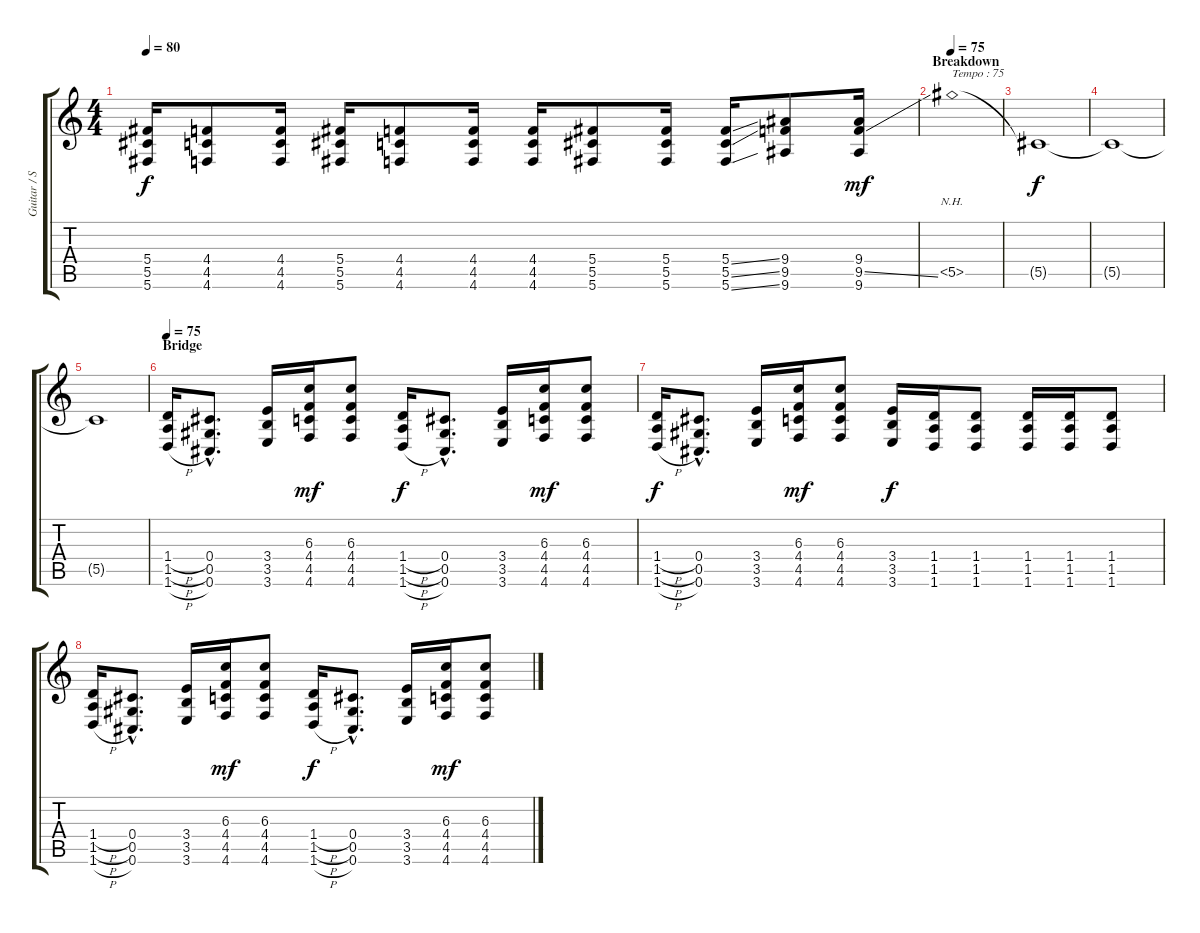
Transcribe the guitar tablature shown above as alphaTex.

\track ("Guitar / Stef Carpenter" "Guitar / S") {instrument distortionguitar}
\staff {score tabs}
\tuning (Eb4 Bb3 Gb3 Db3 Ab2 Db2) {hide}
\ts (4 4)
\tempo 80
\clef g2
\ks c
(5.4 5.5 5.6).16{dy f} (4.4 4.5 4.6).8 (4.4 4.5 4.6).16 (5.4 5.5 5.6).16 (4.4 4.5 4.6).8 (4.4 4.5 4.6).16 (4.4 4.5 4.6).16 (5.4 5.5 5.6).8 (5.4 5.5 5.6).16 (5.4{ss} 5.5{ss} 5.6{ss}).16 (9.4 9.5 9.6).8 (9.4 9.5{ss} 9.6).16{dy mf} |
\section ("" "Breakdown")
\tempo 75
5.5{nh}.1{txt "Tempo : 75" volume 13} |
5.5{t}.1{dy f} |
5.5{t}.1 |
5.5{t}.1 |
\section ("" "Bridge")
\tempo 75
(1.4{h} 1.5{h} 1.6{h}).16{volume 16} (0.4{hac} 0.5{hac} 0.6{hac}).8{d} (3.4 3.5 3.6).16 (6.3 4.4 4.5 4.6).16{dy mf} (6.3 4.4 4.5 4.6).8 (1.4{h} 1.5{h} 1.6{h}).16{dy f} (0.4{hac} 0.5{hac} 0.6{hac}).8{d} (3.4 3.5 3.6).16 (6.3 4.4 4.5 4.6).16{dy mf} (6.3 4.4 4.5 4.6).8 |
(1.4{h} 1.5{h} 1.6{h}).16{dy f} (0.4{hac} 0.5{hac} 0.6{hac}).8{d} (3.4 3.5 3.6).16 (6.3 4.4 4.5 4.6).16{dy mf} (6.3 4.4 4.5 4.6).8 (3.4 3.5 3.6).16{dy f} (1.4 1.5 1.6).16 (1.4 1.5 1.6).8 (1.4 1.5 1.6).16 (1.4 1.5 1.6).16 (1.4 1.5 1.6).8 |
(1.4{h} 1.5{h} 1.6{h}).16 (0.4{hac} 0.5{hac} 0.6{hac}).8{d} (3.4 3.5 3.6).16 (6.3 4.4 4.5 4.6).16{dy mf} (6.3 4.4 4.5 4.6).8 (1.4{h} 1.5{h} 1.6{h}).16{dy f} (0.4{hac} 0.5{hac} 0.6{hac}).8{d} (3.4 3.5 3.6).16 (6.3 4.4 4.5 4.6).16{dy mf} (6.3 4.4 4.5 4.6).8
